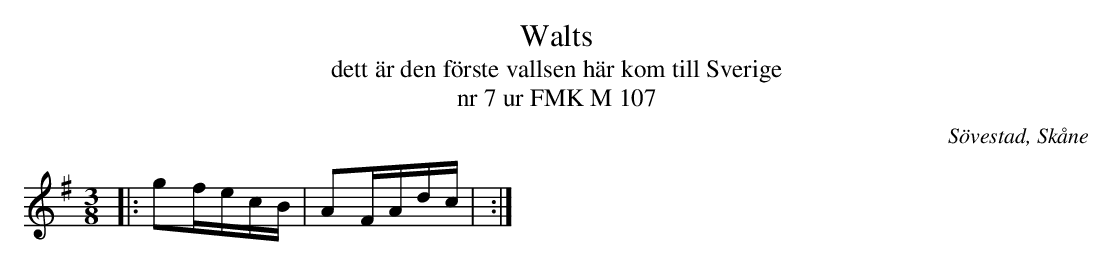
X:1
T:Walts
T:dett är den förste vallsen här kom till Sverige
T:nr 7 ur FMK M 107
O:Sövestad, Skåne
M:3/8
L:1/16
K:G
|: g2fecB | A2FAdc | :|
